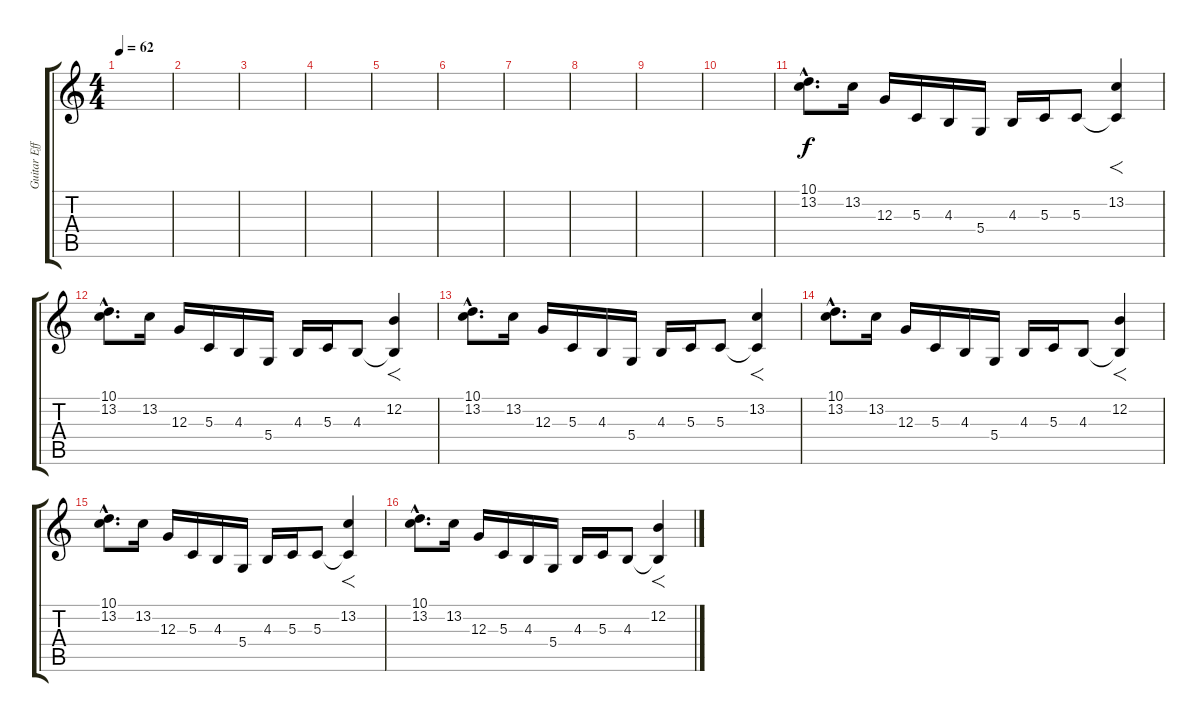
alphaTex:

\track ("Guitar Effect" "Guitar Eff") {instrument synthstrings1}
\staff {score tabs}
\tuning (E4 B3 G3 D3 A2 E2) {hide}
\ts (4 4)
\tempo 62
\clef g2
\ks c
|
|
|
|
|
|
|
|
|
|
(10.1{hac} 13.2{hac}).8{d} 13.2.16 12.3.16 5.3.16 4.3.16 5.4.16 4.3.16 5.3.16 5.3.8 (13.2 5.3{t}).4{f} |
(10.1{hac} 13.2{hac}).8{d} 13.2.16 12.3.16 5.3.16 4.3.16 5.4.16 4.3.16 5.3.16 4.3.8 (12.2 4.3{t}).4{f} |
(10.1{hac} 13.2{hac}).8{d} 13.2.16 12.3.16 5.3.16 4.3.16 5.4.16 4.3.16 5.3.16 5.3.8 (13.2 5.3{t}).4{f} |
(10.1{hac} 13.2{hac}).8{d} 13.2.16 12.3.16 5.3.16 4.3.16 5.4.16 4.3.16 5.3.16 4.3.8 (12.2 4.3{t}).4{f} |
(10.1{hac} 13.2{hac}).8{d} 13.2.16 12.3.16 5.3.16 4.3.16 5.4.16 4.3.16 5.3.16 5.3.8 (13.2 5.3{t}).4{f} |
(10.1{hac} 13.2{hac}).8{d} 13.2.16 12.3.16 5.3.16 4.3.16 5.4.16 4.3.16 5.3.16 4.3.8 (12.2 4.3{t}).4{f}
